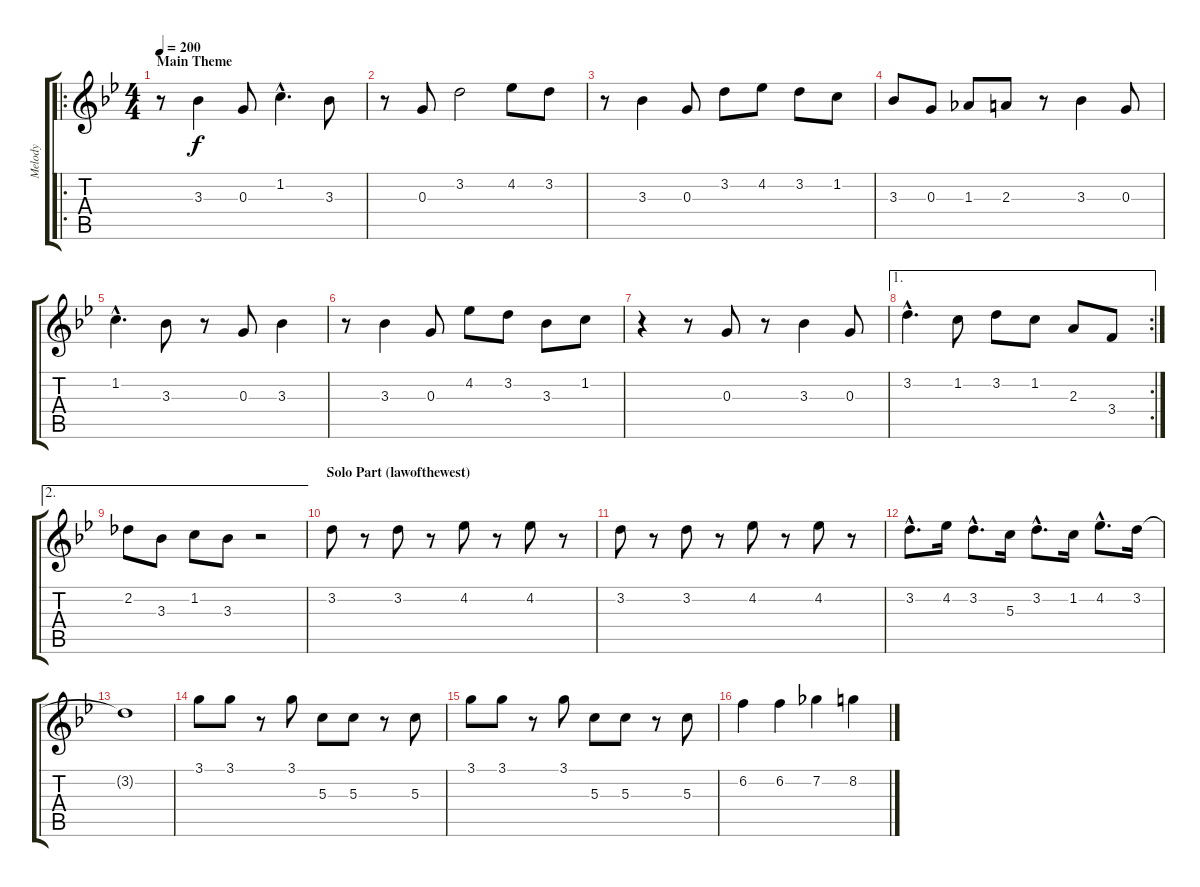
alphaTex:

\track ("Melody" "Melody") {instrument acousticguitarnylon}
\staff {score tabs}
\tuning (E4 B3 G3 D3 A2 E2) {hide}
\ro
\ts (4 4)
\section ("" "Main Theme")
\tempo 200
\clef g2
\ks bb
r.8{dy f instrument acousticguitarnylon} 3.3.4 0.3.8 1.2{hac}.4{d} 3.3.8 |
r.8 0.3.8 3.2.2 4.2.8 3.2.8 |
r.8 3.3.4 0.3.8 3.2.8 4.2.8 3.2.8 1.2.8 |
3.3.8 0.3.8 1.3.8 2.3.8 r.8 3.3.4 0.3.8 |
1.2{hac}.4{d} 3.3.8 r.8 0.3.8 3.3.4 |
r.8 3.3.4 0.3.8 4.2.8 3.2.8 3.3.8 1.2.8 |
r.4 r.8 0.3.8 r.8 3.3.4 0.3.8 |
\ae 1
\rc 2
3.2{hac}.4{d} 1.2.8 3.2.8 1.2.8 2.3.8 3.4.8 |
\ae 2
2.2.8 3.3.8 1.2.8 3.3.8 r.2 |
\section ("" "Solo Part (lawofthewest)")
3.2.8 r.8 3.2.8 r.8 4.2.8 r.8 4.2.8 r.8 |
3.2.8 r.8 3.2.8 r.8 4.2.8 r.8 4.2.8 r.8 |
3.2{hac}.8{d} 4.2.16 3.2{hac}.8{d} 5.3.16 3.2{hac}.8{d} 1.2.16 4.2{hac}.8{d} 3.2.16 |
3.2{t}.1 |
3.1.8 3.1.8 r.8 3.1.8 5.3.8 5.3.8 r.8 5.3.8 |
3.1.8 3.1.8 r.8 3.1.8 5.3.8 5.3.8 r.8 5.3.8 |
6.2.4 6.2.4 7.2.4 8.2.4
